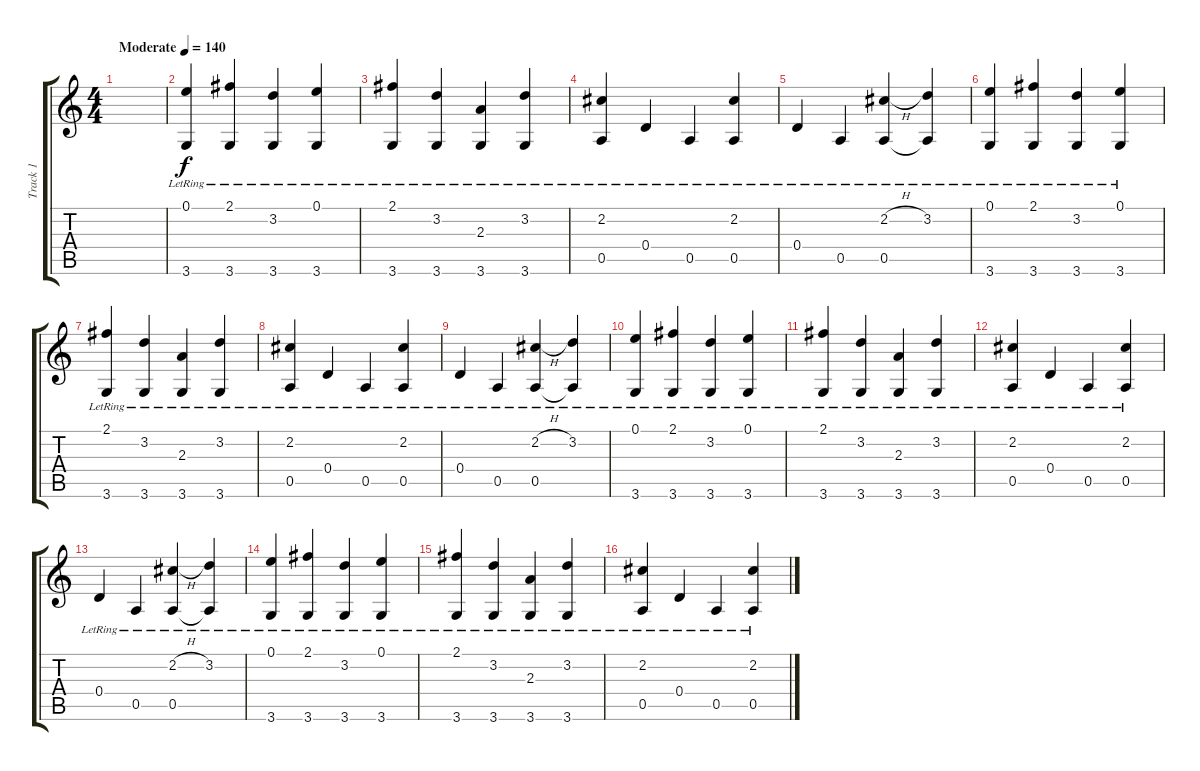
\track ("Track 1" "Track 1") {instrument acousticguitarsteel}
\staff {score tabs}
\tuning (E4 B3 G3 D3 A2 E2) {hide}
\ts (4 4)
\tempo (140 "Moderate")
\clef g2
\ks c
|
(0.1{lr} 3.6{lr}).4 (2.1{lr} 3.6{lr}).4 (3.2{lr} 3.6{lr}).4 (0.1{lr} 3.6{lr}).4 |
(2.1{lr} 3.6{lr}).4 (3.2{lr} 3.6{lr}).4 (2.3{lr} 3.6{lr}).4 (3.2{lr} 3.6).4 |
(2.2{lr} 0.5{lr}).4 0.4{lr}.4 0.5{lr}.4 (2.2{lr} 0.5{lr}).4 |
0.4{lr}.4 0.5{lr}.4 (2.2{h lr} 0.5).4 (3.2{lr} 0.5{t}).4 |
(0.1{lr} 3.6{lr}).4 (2.1{lr} 3.6{lr}).4 (3.2{lr} 3.6{lr}).4 (0.1{lr} 3.6{lr}).4 |
(2.1{lr} 3.6{lr}).4 (3.2{lr} 3.6{lr}).4 (2.3{lr} 3.6{lr}).4 (3.2{lr} 3.6).4 |
(2.2{lr} 0.5{lr}).4 0.4{lr}.4 0.5{lr}.4 (2.2{lr} 0.5{lr}).4 |
0.4{lr}.4 0.5{lr}.4 (2.2{h lr} 0.5).4 (3.2{lr} 0.5{t}).4 |
(0.1{lr} 3.6{lr}).4 (2.1{lr} 3.6{lr}).4 (3.2{lr} 3.6{lr}).4 (0.1{lr} 3.6{lr}).4 |
(2.1{lr} 3.6{lr}).4 (3.2{lr} 3.6{lr}).4 (2.3{lr} 3.6{lr}).4 (3.2{lr} 3.6).4 |
(2.2{lr} 0.5{lr}).4 0.4{lr}.4 0.5{lr}.4 (2.2{lr} 0.5{lr}).4 |
0.4{lr}.4 0.5{lr}.4 (2.2{h lr} 0.5).4 (3.2{lr} 0.5{t}).4 |
(0.1{lr} 3.6{lr}).4 (2.1{lr} 3.6{lr}).4 (3.2{lr} 3.6{lr}).4 (0.1{lr} 3.6{lr}).4 |
(2.1{lr} 3.6{lr}).4 (3.2{lr} 3.6{lr}).4 (2.3{lr} 3.6{lr}).4 (3.2{lr} 3.6).4 |
(2.2{lr} 0.5{lr}).4 0.4{lr}.4 0.5{lr}.4 (2.2{lr} 0.5{lr}).4
